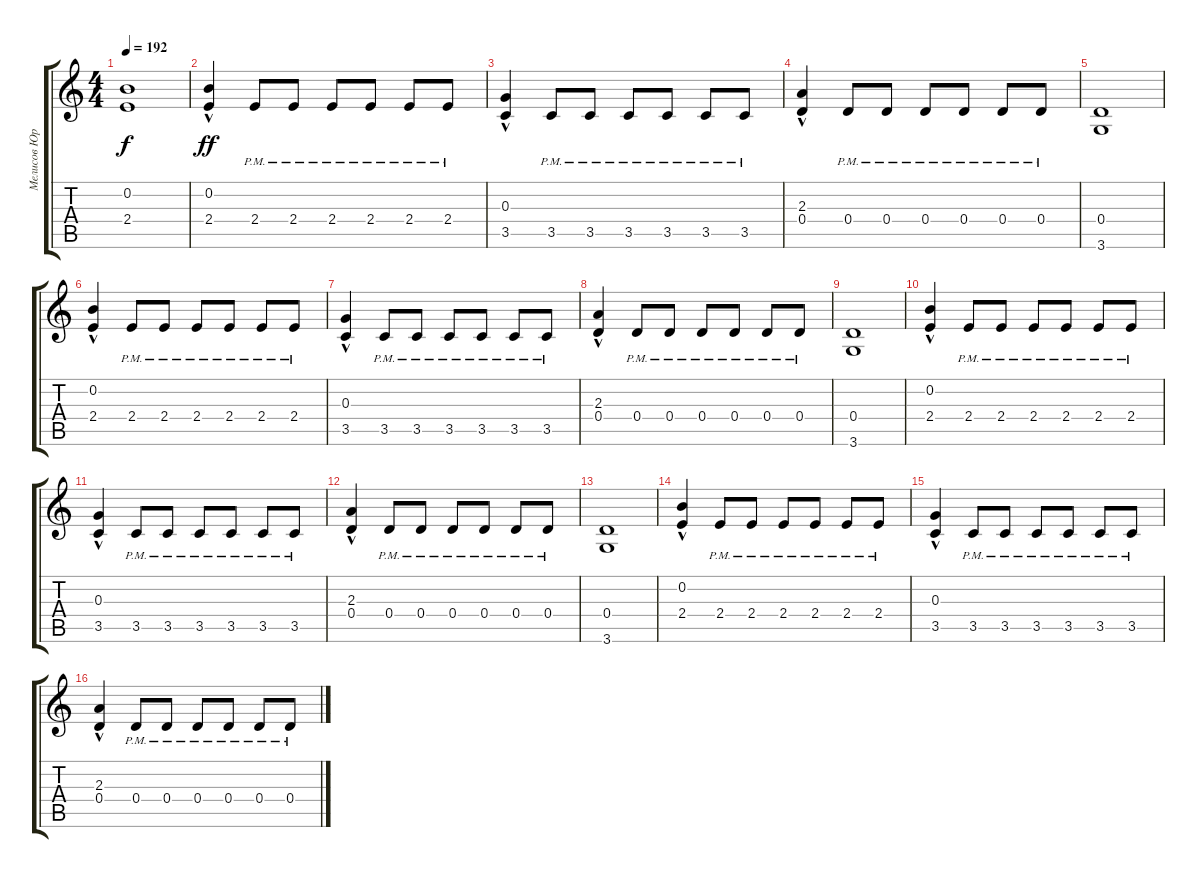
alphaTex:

\track ("Мелисов Юрий" "Мелисов Юр") {instrument distortionguitar}
\staff {score tabs}
\tuning (E4 B3 G3 D3 A2 E2) {hide}
\ts (4 4)
\tempo 192
\clef g2
\ks c
(0.2{t} 2.4{t}).1{dy f} |
(0.2{hac} 2.4).4{dy ff} 2.4{pm}.8 2.4{pm}.8 2.4{pm}.8 2.4{pm}.8 2.4{pm}.8 2.4{pm}.8 |
(0.3{hac} 3.5).4 3.5{pm}.8 3.5{pm}.8 3.5{pm}.8 3.5{pm}.8 3.5{pm}.8 3.5{pm}.8 |
(2.3{hac} 0.4).4 0.4{pm}.8 0.4{pm}.8 0.4{pm}.8 0.4{pm}.8 0.4{pm}.8 0.4{pm}.8 |
(0.4 3.6).1 |
(0.2{hac} 2.4).4 2.4{pm}.8 2.4{pm}.8 2.4{pm}.8 2.4{pm}.8 2.4{pm}.8 2.4{pm}.8 |
(0.3{hac} 3.5).4 3.5{pm}.8 3.5{pm}.8 3.5{pm}.8 3.5{pm}.8 3.5{pm}.8 3.5{pm}.8 |
(2.3{hac} 0.4).4 0.4{pm}.8 0.4{pm}.8 0.4{pm}.8 0.4{pm}.8 0.4{pm}.8 0.4{pm}.8 |
(0.4 3.6).1 |
(0.2{hac} 2.4).4 2.4{pm}.8 2.4{pm}.8 2.4{pm}.8 2.4{pm}.8 2.4{pm}.8 2.4{pm}.8 |
(0.3{hac} 3.5).4 3.5{pm}.8 3.5{pm}.8 3.5{pm}.8 3.5{pm}.8 3.5{pm}.8 3.5{pm}.8 |
(2.3{hac} 0.4).4 0.4{pm}.8 0.4{pm}.8 0.4{pm}.8 0.4{pm}.8 0.4{pm}.8 0.4{pm}.8 |
(0.4 3.6).1 |
(0.2{hac} 2.4).4 2.4{pm}.8 2.4{pm}.8 2.4{pm}.8 2.4{pm}.8 2.4{pm}.8 2.4{pm}.8 |
(0.3{hac} 3.5).4 3.5{pm}.8 3.5{pm}.8 3.5{pm}.8 3.5{pm}.8 3.5{pm}.8 3.5{pm}.8 |
(2.3{hac} 0.4).4 0.4{pm}.8 0.4{pm}.8 0.4{pm}.8 0.4{pm}.8 0.4{pm}.8 0.4{pm}.8
